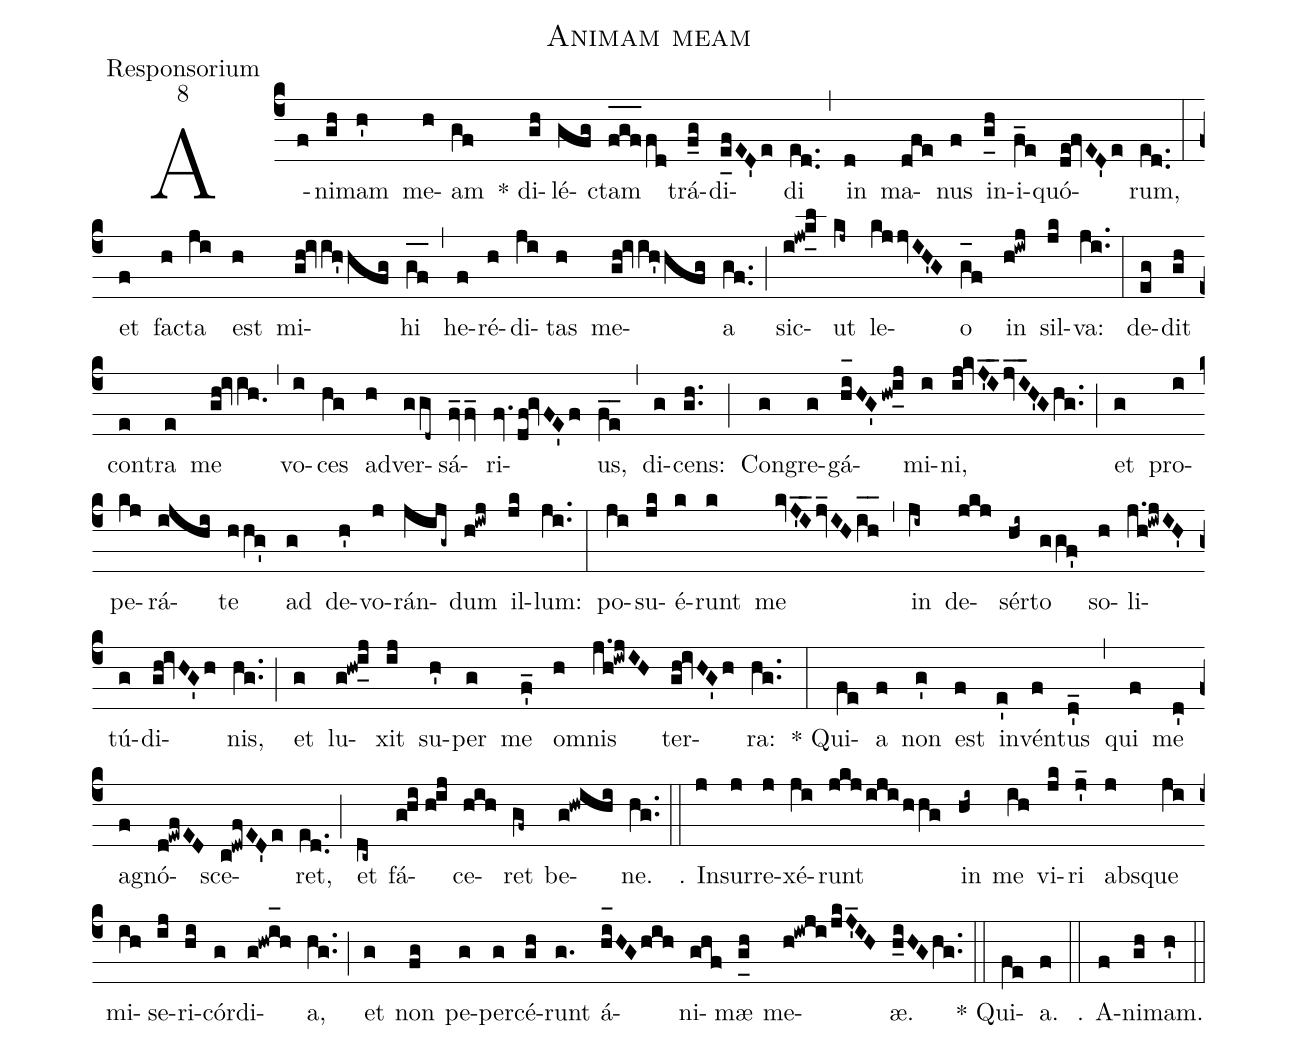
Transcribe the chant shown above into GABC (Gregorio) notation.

name:Animam meam;
office-part:Responsorium;
mode:8;
%%
(c4) A(f)ni(gh)mam(h') me(h)am(gf) * di(gh)lé(gfg)ctam(f_[oh:h]g_[oh:h]f_[oh:h]fd) trá(f_g)di(e_[uh:l]fED'e)di(ed..) (,) in(d) ma(dfe)nus(f) in(g_[uh:l]h)i(f_e)quó(de!fvED'e)rum,(ed..) (:) et(f) fa(h)cta(ji) est(h) mi(gh!ivih'hfg)hi(g_[oh:h]f_[oh:h]) (,) he(f)ré(h)di(ji)tas(h) me(gh!ivih'hfg)a(gf..) (;) sic(i!jw!k_[uh:l]l)ut(kj~) le(kjjvIH'G)o(g_[oh:h]f) in(h!iwj) sil(jk)va:(ji..) (:) de(eg)dit(gh) con(e)tra(e) me(gh!ivih.0) (,) vo(i)ces(hg) ad(h)ver(ggd~)sá(fv_2fv_)ri(fv.df!gvFE'f)us,(fe__) (,) di(g)cens:(gh..) (;) Con(g)gre(g)gá(hi_[oh:h]HG'hw!i_[uh:l]j)mi(i)ni,(ij!kvJ'_I_2jv_I_3H'Ghg..) (;) et(g) pro(i)pe(kj)rá(ijhi)te(hhg') ad(g) de(h')vo(j)rán(jijg~)dum(h!iwj) il(jk)lum:(ji..) (:) po(ji)su(jk)é(k)runt(k) me(kvJ'_I_2jv_IHi_[oh:h]h_[oh:h]) (,) in(ji~) de(jkj)sér(hi~)to(ggf') so(h)li(j.h!iwjIH')tú(g)di(gh!ivHG'h)nis,(hg..) (;) et(g) lu(g!hw!i_[uh:l]j)xit(ij) su(h')per(g) me(f'_) o(h)mnis(j.h!iwjIH) ter(gh!ivHG'h)ra:(hg..) (:) * Qui(fe)a(f) non(g') est(f) in(e')vén(f)tus(d'_) (,) qui(f) me(d') a(f)gnó(d!ewfED)sce(c!dwfED'e)ret,(ed..) (;) et(dc~) fá(ghi//hij)ce(hih)ret(gf~) be(g!hwihi)ne.(hg..) (::)
℣. In(j)sur(j)re(j)xé(ji)runt(jkjijihhg) in(hi~) me(ih) vi(jk)ri(j'_) abs(j)que(ji) mi(ih)se(ij)ri(hi)cór(g)di(g!hwi_[oh:h]h)a,(hg..) (;) et(g) non(fg) pe(g)per(g)cé(gh)runt(g.) á(hi_[oh:h]HGhih)ni(ghf)mæ(g_[uh:l]h) me(h!iwji/jkJ'_IH)æ.(h_iHGhg..) (::) * Qui(fe)a.(f) (::) ℟. A(f)ni(gh)mam.(h') (::)
